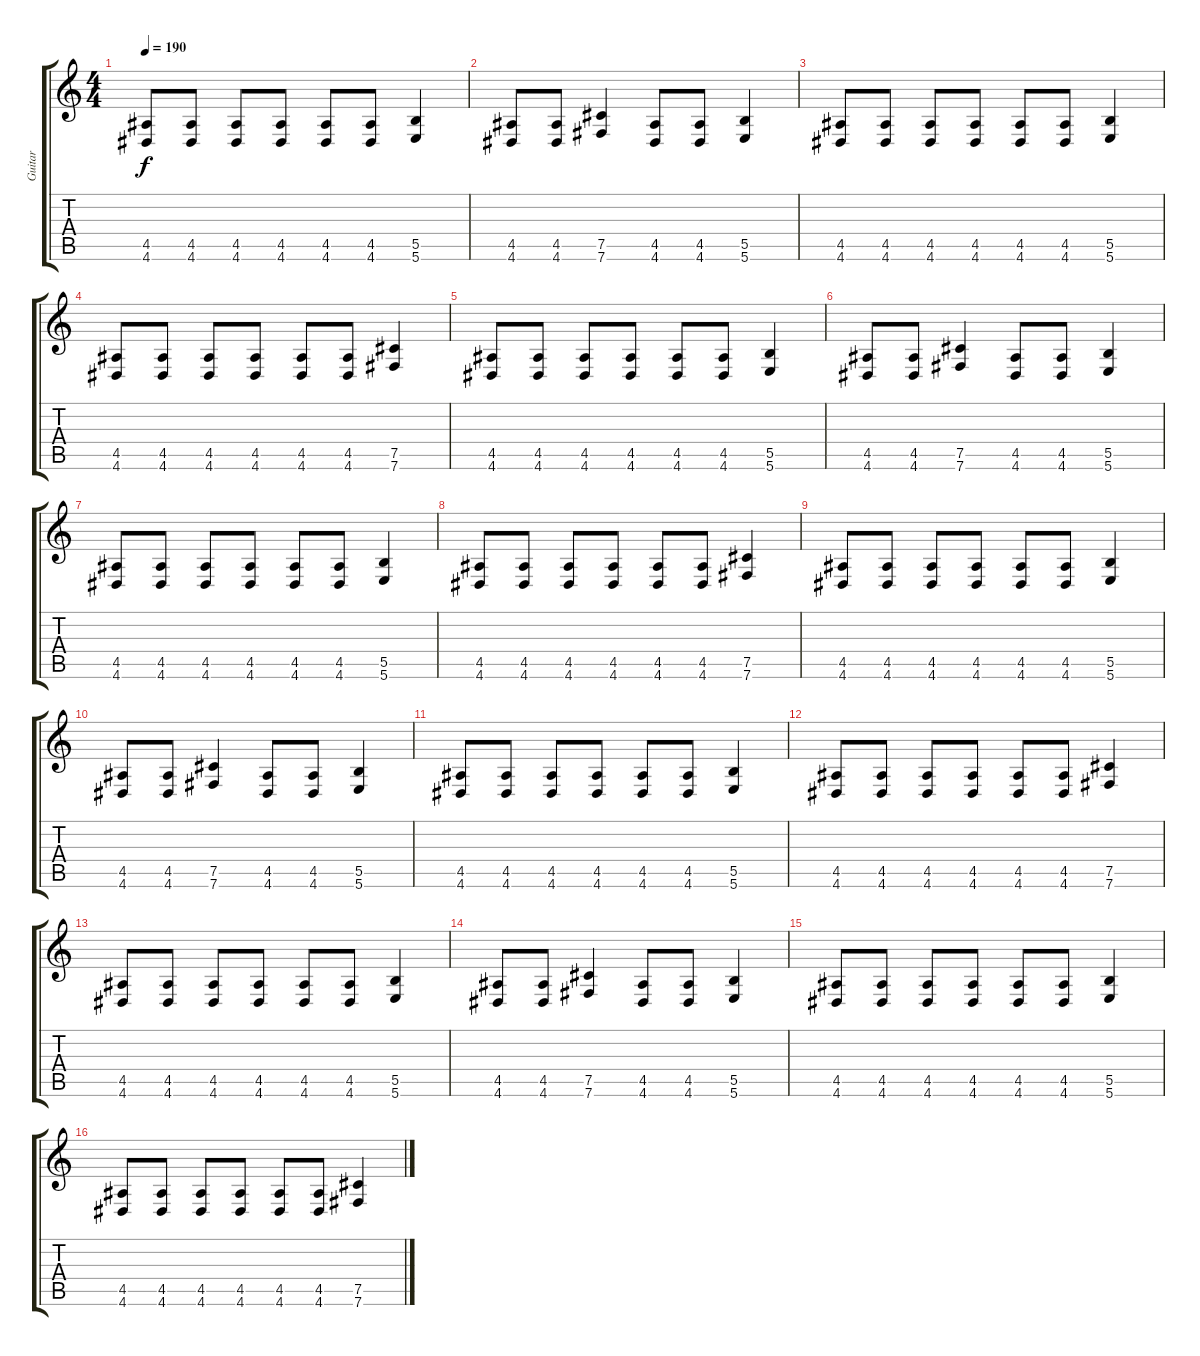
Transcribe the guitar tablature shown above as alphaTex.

\track ("Guitar" "Guitar") {instrument distortionguitar}
\staff {score tabs}
\tuning (Db4 Ab3 E3 B2 Gb2 B1) {hide}
\ts (4 4)
\tempo 190
\clef g2
\ks c
(4.5 4.6).8{dy f} (4.5 4.6).8 (4.5 4.6).8 (4.5 4.6).8 (4.5 4.6).8 (4.5 4.6).8 (5.5 5.6).4 |
(4.5 4.6).8 (4.5 4.6).8 (7.5 7.6).4 (4.5 4.6).8 (4.5 4.6).8 (5.5 5.6).4 |
(4.5 4.6).8 (4.5 4.6).8 (4.5 4.6).8 (4.5 4.6).8 (4.5 4.6).8 (4.5 4.6).8 (5.5 5.6).4 |
(4.5 4.6).8 (4.5 4.6).8 (4.5 4.6).8 (4.5 4.6).8 (4.5 4.6).8 (4.5 4.6).8 (7.5 7.6).4 |
(4.5 4.6).8 (4.5 4.6).8 (4.5 4.6).8 (4.5 4.6).8 (4.5 4.6).8 (4.5 4.6).8 (5.5 5.6).4 |
(4.5 4.6).8 (4.5 4.6).8 (7.5 7.6).4 (4.5 4.6).8 (4.5 4.6).8 (5.5 5.6).4 |
(4.5 4.6).8 (4.5 4.6).8 (4.5 4.6).8 (4.5 4.6).8 (4.5 4.6).8 (4.5 4.6).8 (5.5 5.6).4 |
(4.5 4.6).8 (4.5 4.6).8 (4.5 4.6).8 (4.5 4.6).8 (4.5 4.6).8 (4.5 4.6).8 (7.5 7.6).4 |
(4.5 4.6).8 (4.5 4.6).8 (4.5 4.6).8 (4.5 4.6).8 (4.5 4.6).8 (4.5 4.6).8 (5.5 5.6).4 |
(4.5 4.6).8 (4.5 4.6).8 (7.5 7.6).4 (4.5 4.6).8 (4.5 4.6).8 (5.5 5.6).4 |
(4.5 4.6).8 (4.5 4.6).8 (4.5 4.6).8 (4.5 4.6).8 (4.5 4.6).8 (4.5 4.6).8 (5.5 5.6).4 |
(4.5 4.6).8 (4.5 4.6).8 (4.5 4.6).8 (4.5 4.6).8 (4.5 4.6).8 (4.5 4.6).8 (7.5 7.6).4 |
(4.5 4.6).8 (4.5 4.6).8 (4.5 4.6).8 (4.5 4.6).8 (4.5 4.6).8 (4.5 4.6).8 (5.5 5.6).4 |
(4.5 4.6).8 (4.5 4.6).8 (7.5 7.6).4 (4.5 4.6).8 (4.5 4.6).8 (5.5 5.6).4 |
(4.5 4.6).8 (4.5 4.6).8 (4.5 4.6).8 (4.5 4.6).8 (4.5 4.6).8 (4.5 4.6).8 (5.5 5.6).4 |
(4.5 4.6).8 (4.5 4.6).8 (4.5 4.6).8 (4.5 4.6).8 (4.5 4.6).8 (4.5 4.6).8 (7.5 7.6).4
